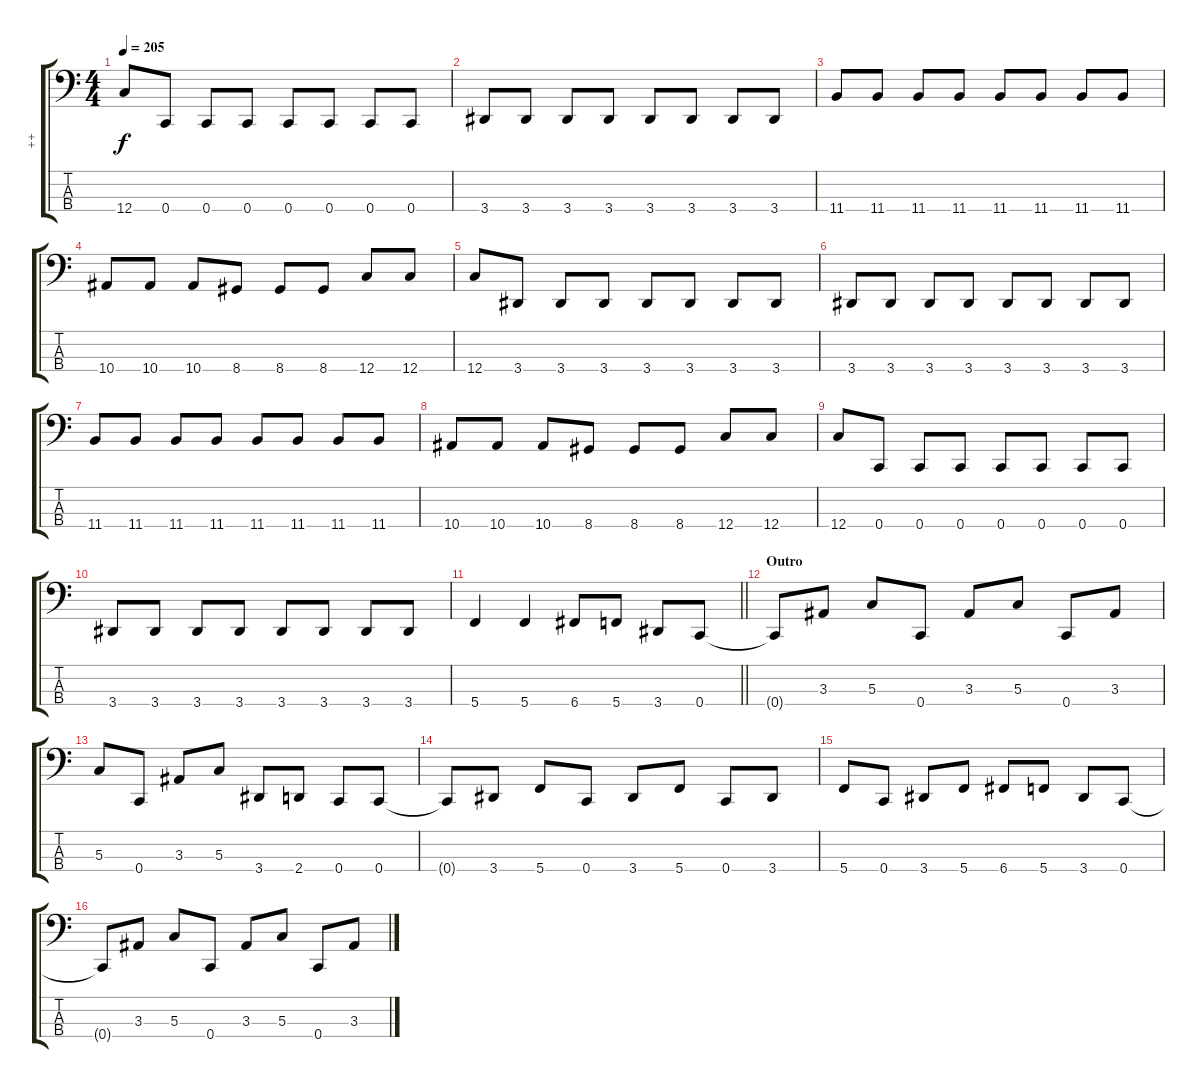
\track ("++" "++") {instrument electricbasspick}
\staff {score tabs}
\tuning (F2 C2 G1 C1) {hide}
\ts (4 4)
\tempo 205
\clef f4
\ks c
12.4.8{dy f} 0.4.8 0.4.8 0.4.8 0.4.8 0.4.8 0.4.8 0.4.8 |
3.4.8 3.4.8 3.4.8 3.4.8 3.4.8 3.4.8 3.4.8 3.4.8 |
11.4.8 11.4.8 11.4.8 11.4.8 11.4.8 11.4.8 11.4.8 11.4.8 |
10.4.8 10.4.8 10.4.8 8.4.8 8.4.8 8.4.8 12.4.8 12.4.8 |
12.4.8 3.4.8 3.4.8 3.4.8 3.4.8 3.4.8 3.4.8 3.4.8 |
3.4.8 3.4.8 3.4.8 3.4.8 3.4.8 3.4.8 3.4.8 3.4.8 |
11.4.8 11.4.8 11.4.8 11.4.8 11.4.8 11.4.8 11.4.8 11.4.8 |
10.4.8 10.4.8 10.4.8 8.4.8 8.4.8 8.4.8 12.4.8 12.4.8 |
12.4.8 0.4.8 0.4.8 0.4.8 0.4.8 0.4.8 0.4.8 0.4.8 |
3.4.8 3.4.8 3.4.8 3.4.8 3.4.8 3.4.8 3.4.8 3.4.8 |
\barLineRight lightlight
5.4.4 5.4.4 6.4.8 5.4.8 3.4.8 0.4.8 |
\section ("" "Outro")
0.4{t}.8 3.3.8 5.3.8 0.4.8 3.3.8 5.3.8 0.4.8 3.3.8 |
5.3.8 0.4.8 3.3.8 5.3.8 3.4.8 2.4.8 0.4.8 0.4.8 |
0.4{t}.8 3.4.8 5.4.8 0.4.8 3.4.8 5.4.8 0.4.8 3.4.8 |
5.4.8 0.4.8 3.4.8 5.4.8 6.4.8 5.4.8 3.4.8 0.4.8 |
0.4{t}.8 3.3.8 5.3.8 0.4.8 3.3.8 5.3.8 0.4.8 3.3.8
